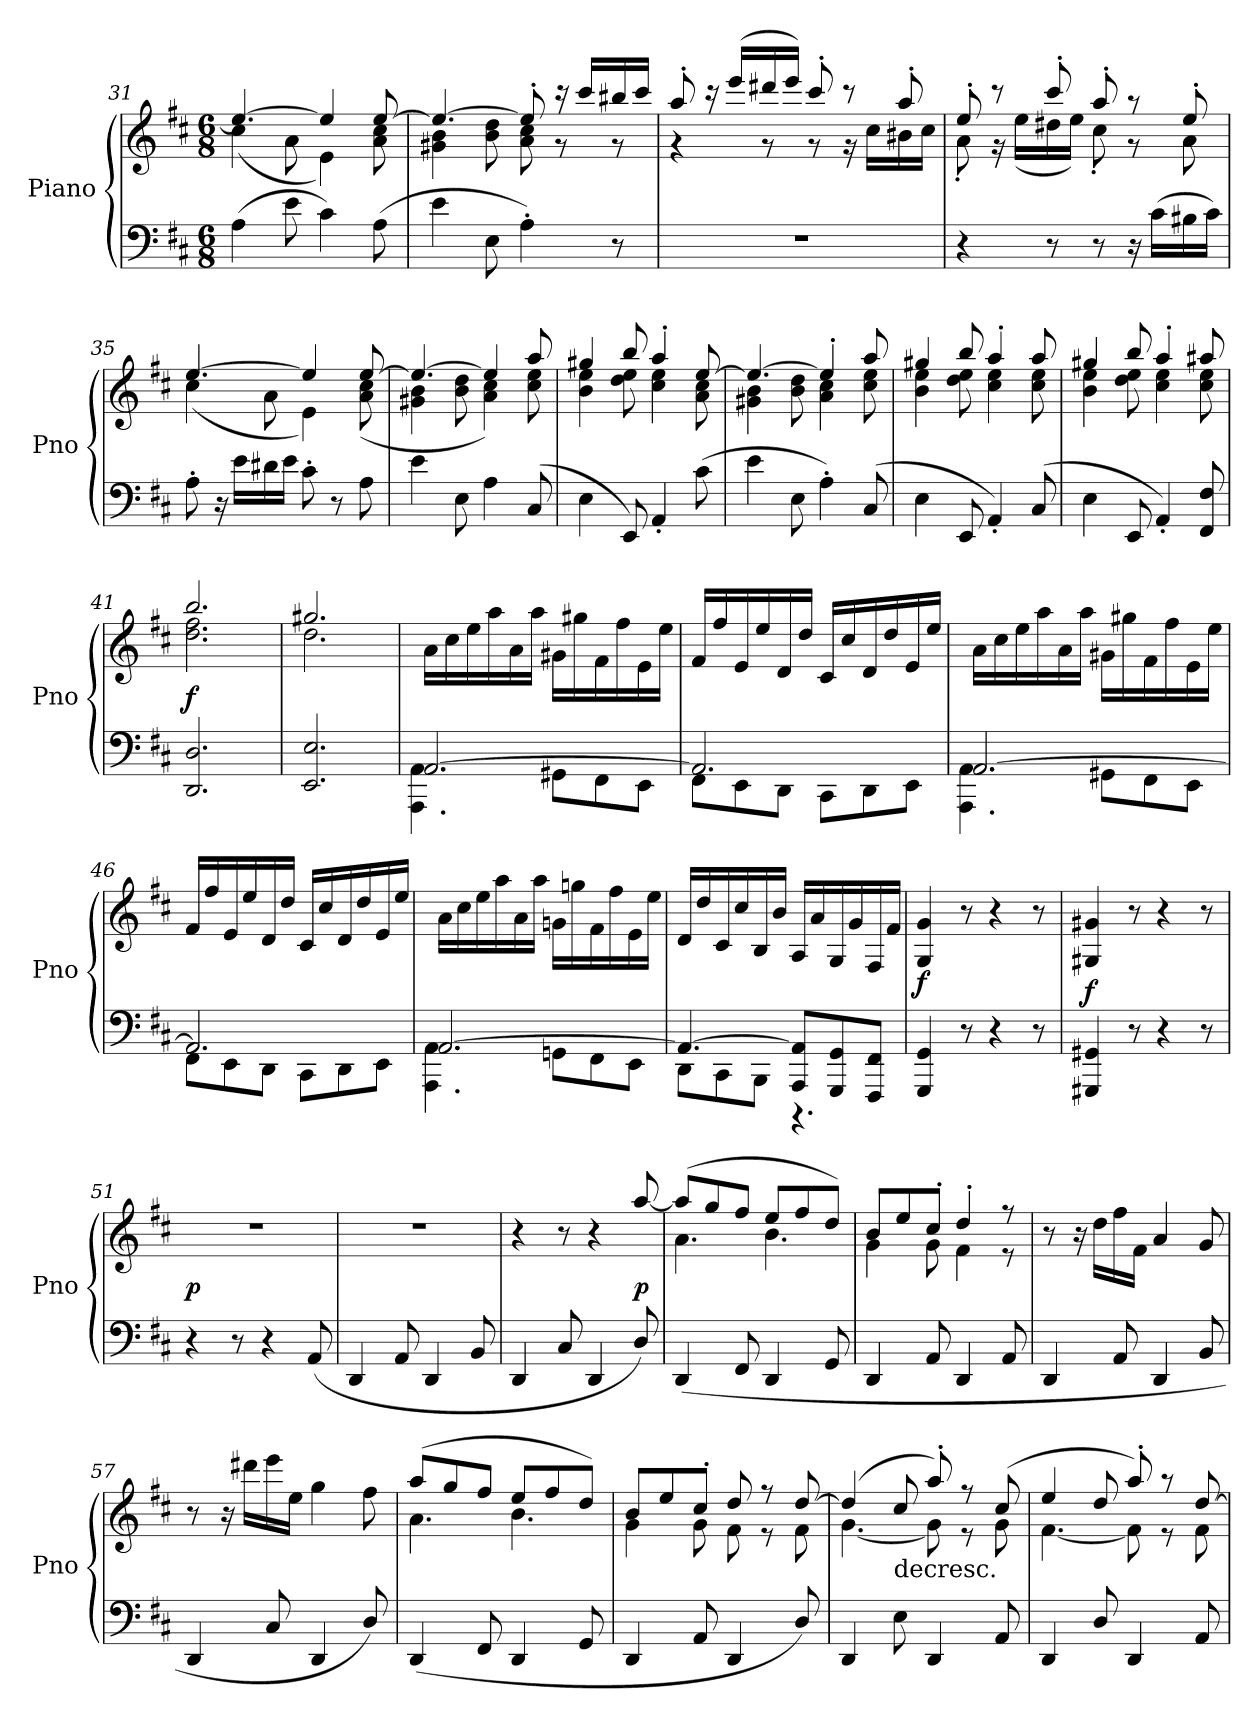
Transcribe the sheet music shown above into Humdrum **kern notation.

**kern	**kern	**dynam
*part1	*part1	*part1
*staff2	*staff1	*staff1/2
*I"Piano	*	*
*I'Pno	*	*
*clefF4	*clefG2	*
*k[f#c#]	*k[f#c#]	*
*D:	*D:	*
*M6/8	*M6/8	*
=31	=31	=31
*	*^	*
(4A\	4.ee/_	(4cc#\	.
8e\	.	8a\	.
4c#\)	4ee/]	4e\)	.
(8A\	[8ee/	8a\ 8cc#\	.
=32	=32	=32	=32
4e\	4.ee/_	4g#X\ 4b\	.
8E\	.	8b\ 8dd\	.
4A'\)	8ee'/]	8a\ 8cc#\	.
.	16r	8r	.
.	16ccc#/LL	.	.
8r	16bb#X/	8r	.
.	16ccc#/JJ	.	.
=33	=33	=33	=33
2.r	8aa'/	4r	.
.	16r	.	.
.	(16eee/LL	.	.
.	16ddd#X/	8r	.
.	16eee/JJ)	.	.
.	8ccc#'/	8r	.
.	8r	16r	.
.	.	16cc#\LL	.
.	8aa'/	16b#X\	.
.	.	16cc#\JJ	.
=34	=34	=34	=34
4r	8ee'/	8a'\	.
.	8r	16r	.
.	.	(16ee\LL	.
8r	8ccc#'/	16dd#X\	.
.	.	16ee\JJ)	.
8r	8aa'/	8cc#'\	.
16r	8r	8r	.
(16c#\LL	.	.	.
16B#X\	8ee'/	8a\	.
16c#\JJ)	.	.	.
=35	=35	=35	=35
8A'\	[4.ee/	(4cc#\	.
16r	.	.	.
16e\LL	.	.	.
16d#X\	.	8a\	.
16e\JJ	.	.	.
8c#'\	4ee/]	4e\)	.
8r	.	.	.
8A\	[8ee/	(8a\ 8cc#\	.
=36	=36	=36	=36
4e\	4.ee/_	4g#X\ 4b\	.
8E\	.	8b\ 8dd\	.
4A\	4ee/]	4a\ 4cc#\)	.
(8C#/	8aa/	8cc#\ 8ee\	.
=37	=37	=37	=37
4E\	4gg#X/	4b\ 4ee\	.
8EE/)	8bb/	8dd\ 8ee\	.
4AA'/	4aa'/	4cc#\ 4ee\	.
(8c#\	[8ee/	8a\ 8cc#\	.
=38	=38	=38	=38
4e\	4.ee/_	4g#X\ 4b\	.
8E\	.	8b\ 8dd\	.
4A'\)	4ee'/]	4a\ 4cc#\	.
(8C#/	8aa/	8cc#\ 8ee\	.
=39	=39	=39	=39
4E\	4gg#X/	4b\ 4ee\	.
8EE/	8bb/	8dd\ 8ee\	.
4AA'/)	4aa'/	4cc#\ 4ee\	.
(8C#/	8aa/	8cc#\ 8ee\	.
=40	=40	=40	=40
4E\	4gg#X/	4b\ 4ee\	.
8EE/	8bb/	8dd\ 8ee\	.
4AA'/)	4aa'/	4cc#\ 4ee\	.
8FF#/ 8F#/	8aa#X/	8cc#\ 8ee\	.
=41	=41	=41	=41
2.DD/ 2.D/	2.bb/	2.dd\ 2.ff#\	f
=42	=42	=42	=42
2.EE/ 2.E/	2.gg#X/	2.dd\	.
*	*v	*v	*
=43	=43	=43
*^	*	*
[2.AA/	4.AAA\ 4.AA\	16a\LL	.
.	.	16cc#\	.
.	.	16ee\	.
.	.	16aa\	.
.	.	16a\	.
.	.	16aa\JJ	.
.	8GG#X\L	16g#X\LL	.
.	.	16gg#X\	.
.	8FF#\	16f#\	.
.	.	16ff#\	.
.	8EE\J	16e\	.
.	.	16ee\JJ	.
=44	=44	=44	=44
2.AA/]	8FF#\L	16f#/LL	.
.	.	16ff#/	.
.	8EE\	16e/	.
.	.	16ee/	.
.	8DD\J	16d/	.
.	.	16dd/JJ	.
.	8CC#\L	16c#/LL	.
.	.	16cc#/	.
.	8DD\	16d/	.
.	.	16dd/	.
.	8EE\J	16e/	.
.	.	16ee/JJ	.
=45	=45	=45	=45
[2.AA/	4.AAA\ 4.AA\	16a\LL	.
.	.	16cc#\	.
.	.	16ee\	.
.	.	16aa\	.
.	.	16a\	.
.	.	16aa\JJ	.
.	8GG#X\L	16g#X\LL	.
.	.	16gg#X\	.
.	8FF#\	16f#\	.
.	.	16ff#\	.
.	8EE\J	16e\	.
.	.	16ee\JJ	.
=46	=46	=46	=46
2.AA/]	8FF#\L	16f#/LL	.
.	.	16ff#/	.
.	8EE\	16e/	.
.	.	16ee/	.
.	8DD\J	16d/	.
.	.	16dd/JJ	.
.	8CC#\L	16c#/LL	.
.	.	16cc#/	.
.	8DD\	16d/	.
.	.	16dd/	.
.	8EE\J	16e/	.
.	.	16ee/JJ	.
=47	=47	=47	=47
[2.AA/	4.AAA\ 4.AA\	16a\LL	.
.	.	16cc#\	.
.	.	16ee\	.
.	.	16aa\	.
.	.	16a\	.
.	.	16aa\JJ	.
.	8GGn\L	16gn\LL	.
.	.	16ggn\	.
.	8FF#\	16f#\	.
.	.	16ff#\	.
.	8EE\J	16e\	.
.	.	16ee\JJ	.
=48	=48	=48	=48
4.AA/_	8DD\L	16d/LL	.
.	.	16dd/	.
.	8CC#\	16c#/	.
.	.	16cc#/	.
.	8BBB\J	16B/	.
.	.	16b/JJ	.
8AAA/ 8AA]/L	4.r	16A/LL	.
.	.	16a/	.
8GGG/ 8GG/	.	16G/	.
.	.	16g/	.
8FFF#/ 8FF#/J	.	16F#/	.
.	.	16f#/JJ	.
*v	*v	*	*
=49	=49	=49
4GGG/ 4GG/	4G/ 4g/	f
8r	8r	.
4r	4r	.
8r	8r	.
=50	=50	=50
4GGG#X/ 4GG#X/	4G#X/ 4g#X/	f
8r	8r	.
4r	4r	.
8r	8r	.
=51	=51	=51
4r	2.r	p
8r	.	.
4r	.	.
(8AA/	.	.
=52	=52	=52
4DD/	2.r	.
8AA/	.	.
4DD/	.	.
8BB/	.	.
=53	=53	=53
4DD/	4r	.
8C#/	8r	.
4DD/	4r	.
8D/)	[8aa/	p
=54	=54	=54
*	*^	*
(4DD/	(8aa/L]	4.a\	.
.	8gg/	.	.
8FF#/	8ff#/J	.	.
4DD/	8ee/L	4.b\	.
.	8ff#/	.	.
8GG/	8dd/J)	.	.
=55	=55	=55	=55
4DD/	8b/L	4g\	.
.	8ee/	.	.
8AA/	8cc#'/J	8g\	.
4DD/	4dd'/	4f#\	.
8AA/	8r	8r	.
*	*v	*v	*
=56	=56	=56
4DD/	8r	.
.	16r	.
.	16dd\LL	.
8AA/	16ff#\	.
.	16f#\JJ	.
4DD/	4a/	.
8BB/	8g/	.
=57	=57	=57
4DD/	8r	.
.	16r	.
.	16ddd#X\LL	.
8C#/	16eee\	.
.	16ee\JJ	.
4DD/	4gg\	.
8D/)	8ff#\	.
=58	=58	=58
*	*^	*
(4DD/	(8aa/L	4.a\	.
.	8gg/	.	.
8FF#/	8ff#/J	.	.
4DD/	8ee/L	4.b\	.
.	8ff#/	.	.
8GG/	8dd/J)	.	.
=59	=59	=59	=59
4DD/	8b/L	4g\	.
.	8ee/	.	.
8AA/	8cc#'/J	8g\	.
4DD/	8dd/	8f#\	.
.	8r	8r	.
8D/)	[8dd/	8f#\	.
=60	=60	=60	=60
4DD/	(4dd/]	[4.g\	.
!	!LO:TX:c:t=decresc.	!	!
8E\	8cc#/	.	.
4DD/	8aa'/)	8g\]	.
.	8r	8r	.
8AA/	(8cc#/	8g\	.
=61	=61	=61	=61
4DD/	4ee/	[4.f#\	.
8D/	8dd/	.	.
4DD/	8aa'/)	8f#\]	.
.	8r	8r	.
8AA/	[8dd/	8f#\	.
*	*v	*v	*
=	=	=
*-	*-	*-
